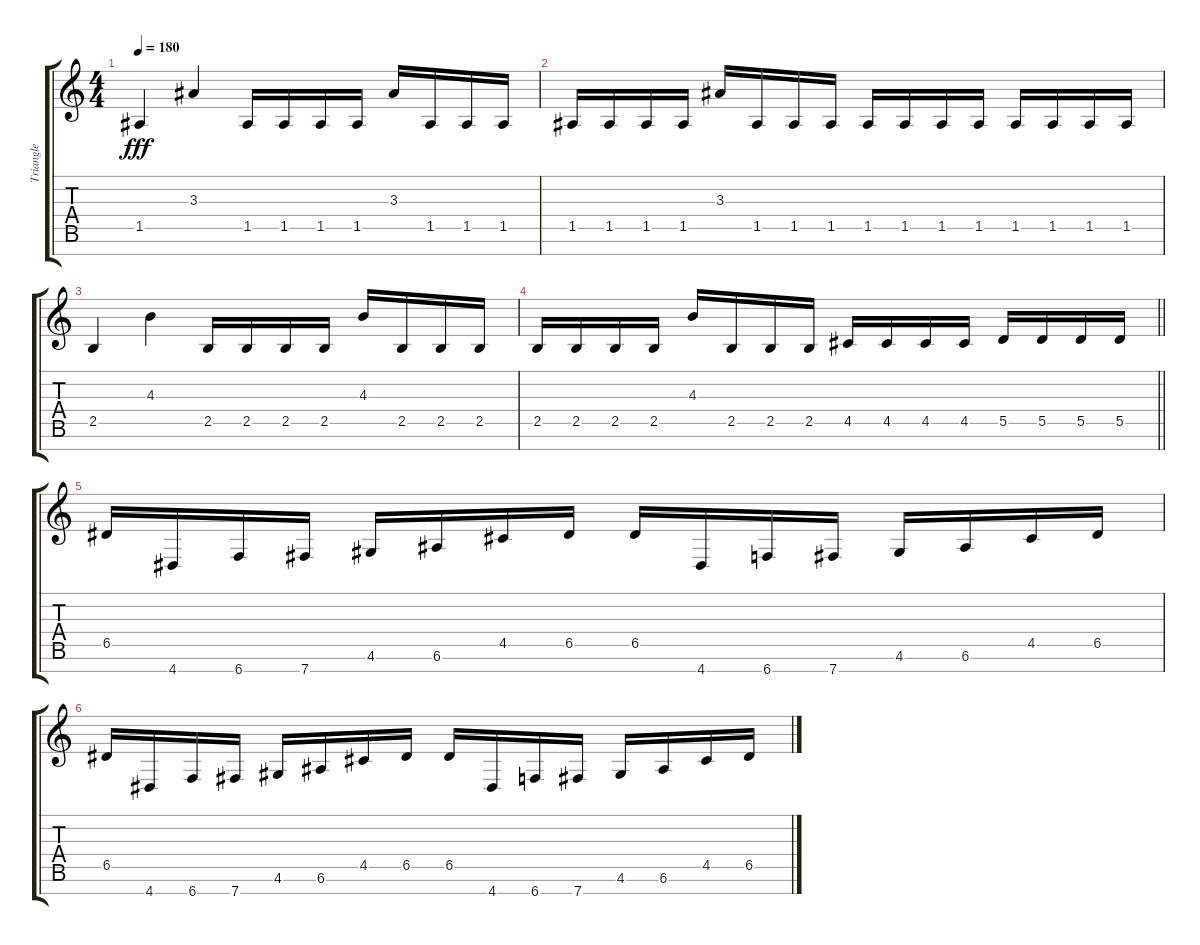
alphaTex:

\track ("Triangle" "Triangle") {instrument electricbassfinger}
\staff {score tabs}
\tuning (E4 B3 G3 D3 A2 E2 B1) {hide}
\ts (4 4)
\tempo 180
\clef g2
\ks c
1.5.4{dy fff} 3.3.4 1.5.16 1.5.16 1.5.16 1.5.16 3.3.16 1.5.16 1.5.16 1.5.16 |
1.5.16 1.5.16 1.5.16 1.5.16 3.3.16 1.5.16 1.5.16 1.5.16 1.5.16 1.5.16 1.5.16 1.5.16 1.5.16 1.5.16 1.5.16 1.5.16 |
2.5.4 4.3.4 2.5.16 2.5.16 2.5.16 2.5.16 4.3.16 2.5.16 2.5.16 2.5.16 |
\barLineRight lightlight
2.5.16 2.5.16 2.5.16 2.5.16 4.3.16 2.5.16 2.5.16 2.5.16 4.5.16 4.5.16 4.5.16 4.5.16 5.5.16 5.5.16 5.5.16 5.5.16 |
6.5.16 4.7.16 6.7.16 7.7.16 4.6.16 6.6.16 4.5.16 6.5.16 6.5.16 4.7.16 6.7.16 7.7.16 4.6.16 6.6.16 4.5.16 6.5.16 |
6.5.16 4.7.16 6.7.16 7.7.16 4.6.16 6.6.16 4.5.16 6.5.16 6.5.16 4.7.16 6.7.16 7.7.16 4.6.16 6.6.16 4.5.16 6.5.16
